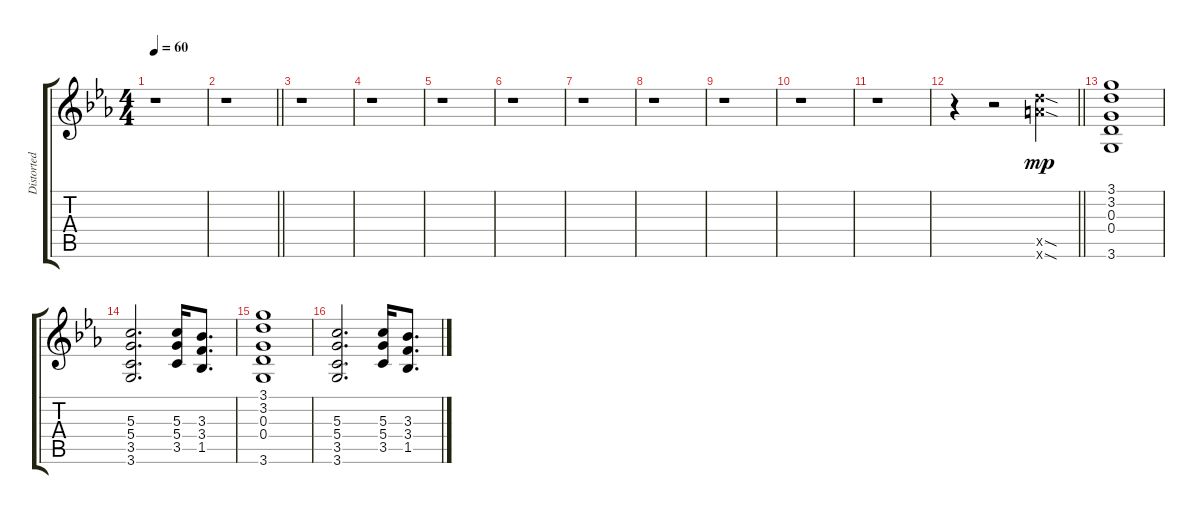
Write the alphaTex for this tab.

\track ("Distorted [Right]" "Distorted ") {instrument overdrivenguitar}
\staff {score tabs}
\tuning (E4 B3 G3 D3 A2 E2) {hide}
\ts (4 4)
\tempo 60
\clef g2
\ks eb
r.1{dy mf} |
\barLineRight lightlight
r.1 |
r.1 |
r.1 |
r.1 |
r.1 |
r.1 |
r.1 |
r.1 |
r.1 |
r.1 |
\barLineRight lightlight
r.4 r.2 (17.5{sod x} 17.6{sod x}).4{dy mp} |
(3.1 3.2 0.3 0.4 3.6).1 |
(5.3 5.4 3.5 3.6).2{d} (5.3 5.4 3.5).16 (3.3 3.4 1.5).8{d} |
(3.1 3.2 0.3 0.4 3.6).1 |
(5.3 5.4 3.5 3.6).2{d} (5.3 5.4 3.5).16 (3.3 3.4 1.5).8{d}
